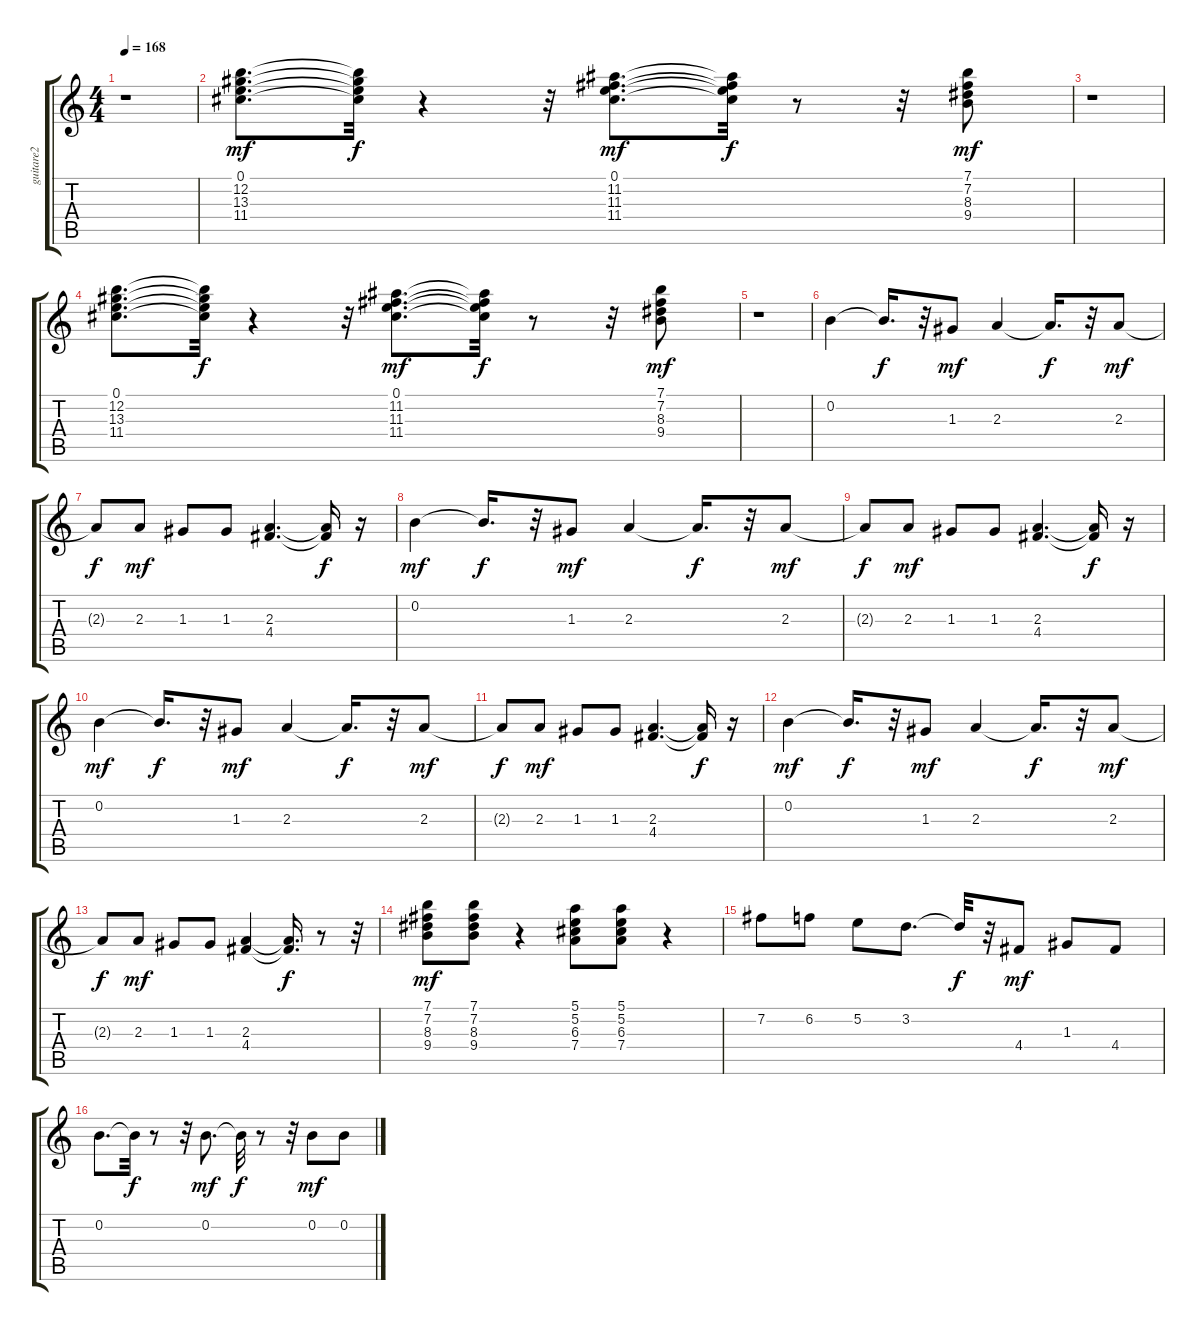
\track ("guitare2" "guitare2") {instrument distortionguitar}
\staff {score tabs}
\tuning (E4 B3 G3 D3 A2 E2) {hide}
\ts (4 4)
\tempo 168
\clef g2
\ks c
r.1{dy mf} |
(0.1 12.2 13.3 11.4).8{d} (0.1{t} 12.2{t} 13.3{t} 11.4{t}).32{dy f} r.4 r.32 (0.1 11.2 11.3 11.4).8{d dy mf} (0.1{t} 11.2{t} 11.3{t} 11.4{t}).32{dy f} r.8 r.32 (7.1 7.2 8.3 9.4).8{dy mf} |
r.1 |
(0.1 12.2 13.3 11.4).8{d} (0.1{t} 12.2{t} 13.3{t} 11.4{t}).32{dy f} r.4 r.32 (0.1 11.2 11.3 11.4).8{d dy mf} (0.1{t} 11.2{t} 11.3{t} 11.4{t}).32{dy f} r.8 r.32 (7.1 7.2 8.3 9.4).8{dy mf} |
r.1 |
0.2.4 0.2{t}.16{d dy f} r.32 1.3.8{dy mf} 2.3.4 2.3{t}.16{d dy f} r.32 2.3.8{dy mf} |
2.3{t}.8{dy f} 2.3.8{dy mf} 1.3.8 1.3.8 (2.3 4.4).4{d} (2.3{t} 4.4{t}).16{dy f} r.16 |
0.2.4{dy mf} 0.2{t}.16{d dy f} r.32 1.3.8{dy mf} 2.3.4 2.3{t}.16{d dy f} r.32 2.3.8{dy mf} |
2.3{t}.8{dy f} 2.3.8{dy mf} 1.3.8 1.3.8 (2.3 4.4).4{d} (2.3{t} 4.4{t}).16{dy f} r.16 |
0.2.4{dy mf} 0.2{t}.16{d dy f} r.32 1.3.8{dy mf} 2.3.4 2.3{t}.16{d dy f} r.32 2.3.8{dy mf} |
2.3{t}.8{dy f} 2.3.8{dy mf} 1.3.8 1.3.8 (2.3 4.4).4{d} (2.3{t} 4.4{t}).16{dy f} r.16 |
0.2.4{dy mf} 0.2{t}.16{d dy f} r.32 1.3.8{dy mf} 2.3.4 2.3{t}.16{d dy f} r.32 2.3.8{dy mf} |
2.3{t}.8{dy f} 2.3.8{dy mf} 1.3.8 1.3.8 (2.3 4.4).4 (2.3{t} 4.4{t}).16{d dy f} r.8 r.32 |
(7.1 7.2 8.3 9.4).8{dy mf} (7.1 7.2 8.3 9.4).8 r.4 (5.1 5.2 6.3 7.4).8 (5.1 5.2 6.3 7.4).8 r.4 |
7.2.8 6.2.8 5.2.8 3.2.8{d} 3.2{t}.32{dy f} r.32 4.4.8{dy mf} 1.3.8 4.4.8 |
0.2.8{d} 0.2{t}.32{dy f} r.8 r.32 0.2.8{d dy mf} 0.2{t}.32{dy f} r.8 r.32 0.2.8{dy mf} 0.2.8
